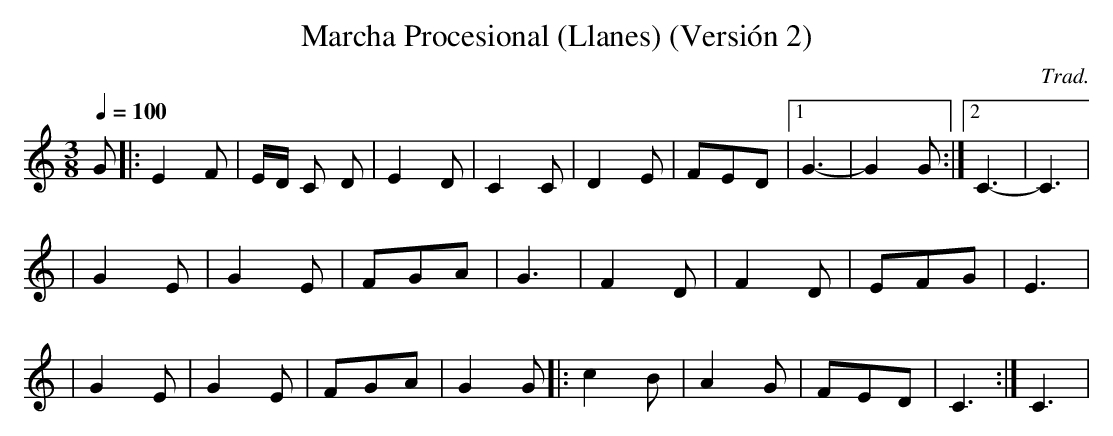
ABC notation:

X:1
T:Marcha Procesional (Llanes) (Versión 2)
C:Trad.
M:3/8
L:1/8
Q:1/4=100
K:C
G|: E2 F|E/D/ C D|E2 D|C2 C|D2 E|FED|1 G3-|G2 G :|2 C3-|C3|
|G2 E|G2 E|FGA|G3|F2 D|F2 D|EFG|E3|
|G2 E|G2 E|FGA|G2 G|: c2 B|A2 G|FED|C3 :|C3|
